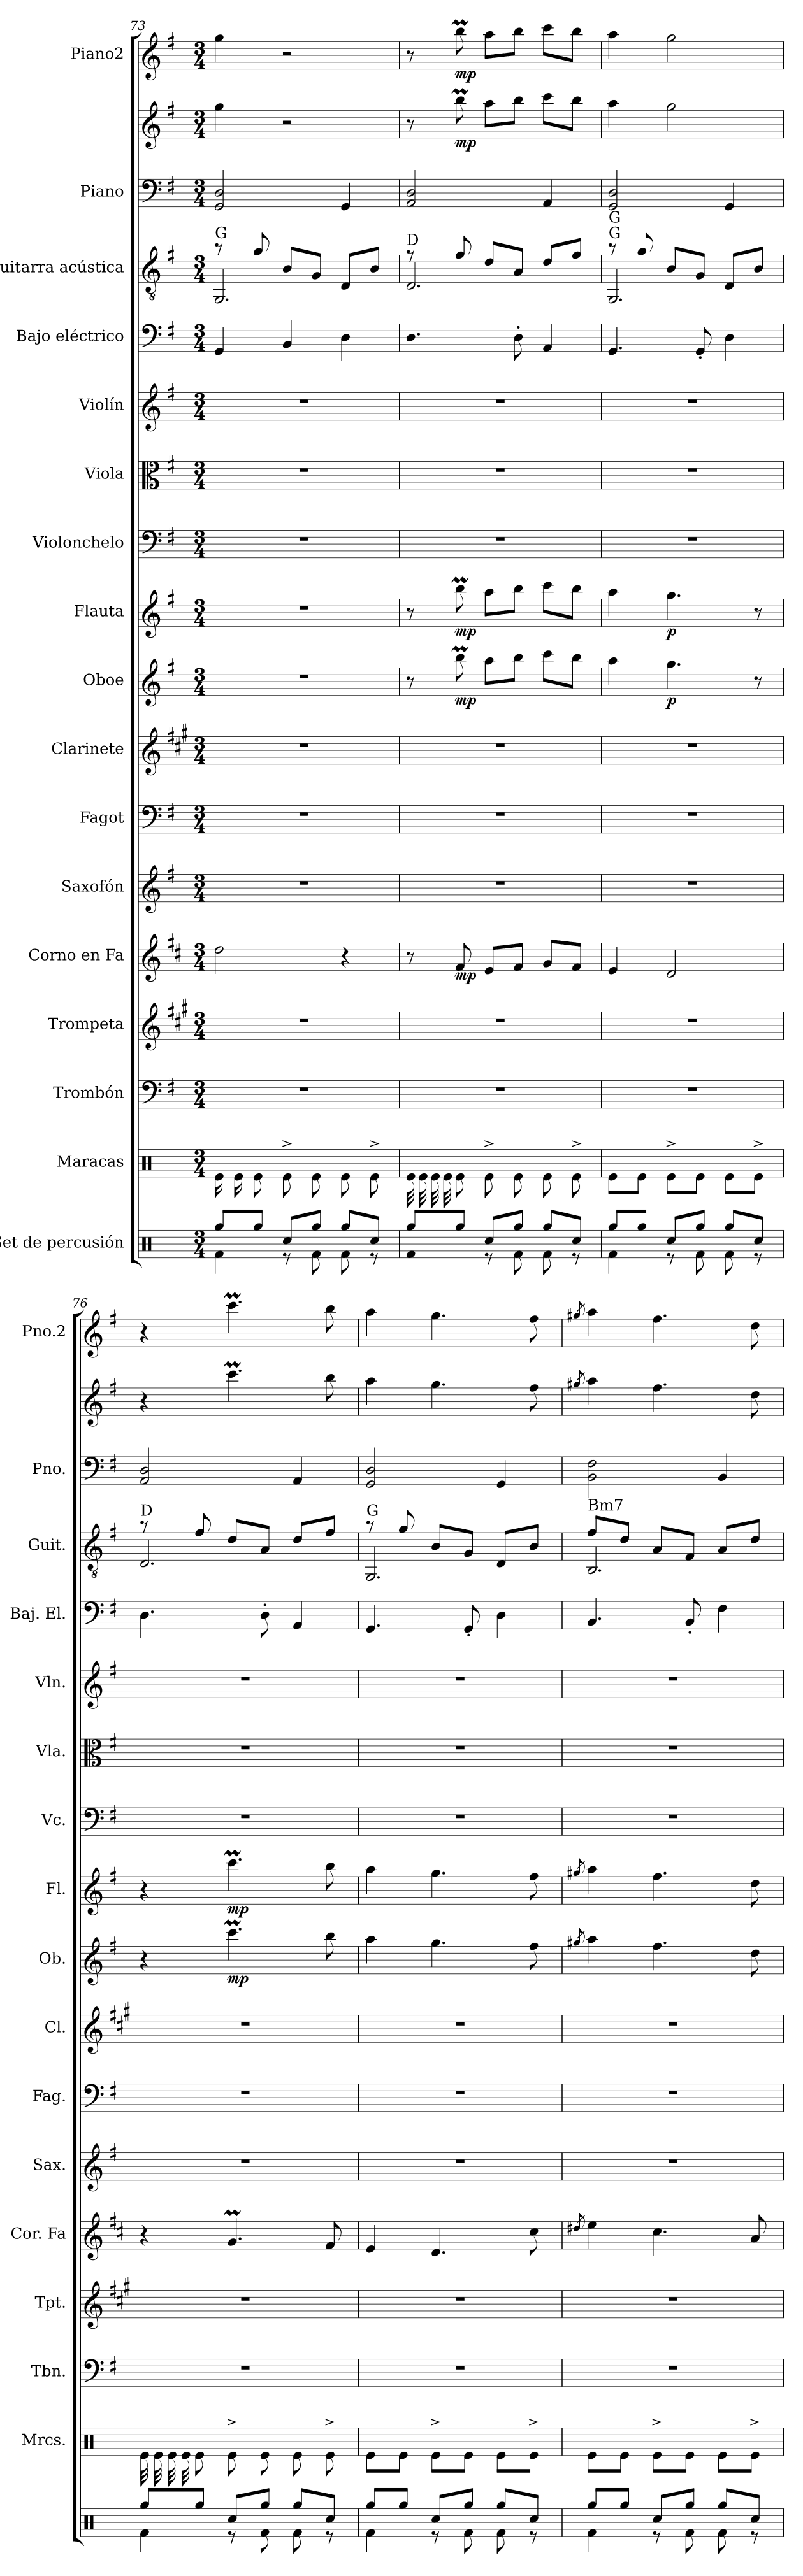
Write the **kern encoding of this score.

**kern	**kern	**kern	**kern	**kern	**dynam	**kern	**kern	**kern	**kern	**dynam	**kern	**dynam	**kern	**kern	**kern	**kern	**kern	**kern	**kern	**dynam	**kern	**dynam
*part17	*part16	*part15	*part14	*part13	*part13	*part12	*part11	*part10	*part9	*part9	*part8	*part8	*part7	*part6	*part5	*part4	*part3	*part2	*part2	*part2	*part1	*part1
*staff18	*staff17	*staff16	*staff15	*staff14	*staff14	*staff13	*staff12	*staff11	*staff10	*staff10	*staff9	*staff9	*staff8	*staff7	*staff6	*staff5	*staff4	*staff3	*staff2	*staff2/3	*staff1	*staff1
*I"Set de percusión	*I"Maracas	*I"Trombón	*I"Trompeta	*I"Corno en Fa	*	*I"Saxofón	*I"Fagot	*I"Clarinete	*I"Oboe	*	*I"Flauta	*	*I"Violonchelo	*I"Viola	*I"Violín	*I"Bajo eléctrico	*I"Guitarra acústica	*I"Piano	*	*	*I"Piano2	*
*	*I'Mrcs.	*I'Tbn.	*I'Tpt.	*I'Cor. Fa	*	*I'Sax.	*I'Fag.	*I'Cl.	*I'Ob.	*	*I'Fl.	*	*I'Vc.	*I'Vla.	*I'Vln.	*I'Baj. El.	*I'Guit.	*I'Pno.	*	*	*I'Pno.2	*
*clefX	*clefX	*clefF4	*clefG2	*clefG2	*	*clefG2	*clefF4	*clefG2	*clefG2	*	*clefG2	*	*clefF4	*clefC3	*clefG2	*clefF4	*clefGv2	*clefF4	*clefG2	*	*clefG2	*
*	*	*	*ITrd1c2	*ITrd4c7	*	*ITrd8c14	*	*ITrd1c2	*	*	*	*	*	*	*	*ITrd7c12	*	*	*	*	*	*
*k[]	*k[]	*k[f#]	*k[f#]	*k[f#]	*	*k[f#]	*k[f#]	*k[f#]	*k[f#]	*	*k[f#]	*	*k[f#]	*k[f#]	*k[f#]	*k[f#]	*k[f#]	*k[f#]	*k[f#]	*	*k[f#]	*
*M3/4	*M3/4	*M3/4	*M3/4	*M3/4	*	*M3/4	*M3/4	*M3/4	*M3/4	*	*M3/4	*	*M3/4	*M3/4	*M3/4	*M3/4	*M3/4	*M3/4	*M3/4	*	*M3/4	*
=73	=73	=73	=73	=73	=73	=73	=73	=73	=73	=73	=73	=73	=73	=73	=73	=73	=73	=73	=73	=73	=73	=73
*^	*	*	*	*	*	*	*	*	*	*	*	*	*	*	*	*	*^	*	*	*	*	*
!	!	!	!	!	!	!	!	!	!	!	!	!	!	!	!	!	!	!LO:TX:a:t=G	!	!	!	!	!	!
*	*	*tremolo	*	*	*	*	*	*	*	*	*	*	*	*	*	*	*	*	*	*	*	*	*	*
8Rgg/L	4Rf\	16Re\LL	2.r	2.r	2g\	.	2.r	2.r	2.r	2.r	.	2.r	.	2.r	2.r	2.r	4GGG/	8r	2.GG/	2GG/ 2D/	4gg\	.	4gg\	.
.	.	16Re\	.	.	.	.	.	.	.	.	.	.	.	.	.	.	.	.	.	.	.	.	.	.
*	*	*Xtremolo	*	*	*	*	*	*	*	*	*	*	*	*	*	*	*	*	*	*	*	*	*	*
8Rgg/J	.	8Re\J	.	.	.	.	.	.	.	.	.	.	.	.	.	.	.	8g/	.	.	.	.	.	.
8Rcc/L	8r	8Re^\L	.	.	.	.	.	.	.	.	.	.	.	.	.	.	4BBB/	8B/L	.	.	2r	.	2r	.
8Rgg/J	8Rf\	8Re\J	.	.	.	.	.	.	.	.	.	.	.	.	.	.	.	8G/J	.	.	.	.	.	.
8Rgg/L	8Rf\	8Re\L	.	.	4r	.	.	.	.	.	.	.	.	.	.	.	4DD\	8D/L	.	4GG/	.	.	.	.
8Rcc/J	8r	8Re^\J	.	.	.	.	.	.	.	.	.	.	.	.	.	.	.	8B/J	.	.	.	.	.	.
=74	=74	=74	=74	=74	=74	=74	=74	=74	=74	=74	=74	=74	=74	=74	=74	=74	=74	=74	=74	=74	=74	=74	=74	=74
!	!	!	!	!	!	!	!	!	!	!	!	!	!	!	!	!	!	!LO:TX:a:t=D	!	!	!	!	!	!
*	*	*tremolo	*	*	*	*	*	*	*	*	*	*	*	*	*	*	*	*	*	*	*	*	*	*
8Rgg/L	4Rf\	32Re\LLL	2.r	2.r	8r	.	2.r	2.r	2.r	8r	.	8r	.	2.r	2.r	2.r	4.DD\	8r	2.D/	2AA/ 2D/	8r	.	8r	.
.	.	32Re\	.	.	.	.	.	.	.	.	.	.	.	.	.	.	.	.	.	.	.	.	.	.
.	.	32Re\	.	.	.	.	.	.	.	.	.	.	.	.	.	.	.	.	.	.	.	.	.	.
.	.	32Re\	.	.	.	.	.	.	.	.	.	.	.	.	.	.	.	.	.	.	.	.	.	.
*	*	*Xtremolo	*	*	*	*	*	*	*	*	*	*	*	*	*	*	*	*	*	*	*	*	*	*
!	!	!	!	!	!	!LO:DY:b	!	!	!	!	!LO:DY:b	!	!LO:DY:b	!	!	!	!	!	!	!	!	!LO:DY:b	!	!LO:DY:b
8Rgg/J	.	8Re\J	.	.	8B/	mp	.	.	.	8bbm\	mp	8bbm\	mp	.	.	.	.	8f#/	.	.	8bbm\	mp	8bbm\	mp
8Rcc/L	8r	8Re^\L	.	.	8A/L	.	.	.	.	8aa\L	.	8aa\L	.	.	.	.	.	8d/L	.	.	8aa\L	.	8aa\L	.
8Rgg/J	8Rf\	8Re\J	.	.	8B/J	.	.	.	.	8bb\J	.	8bb\J	.	.	.	.	8DD'\	8A/J	.	.	8bb\J	.	8bb\J	.
8Rgg/L	8Rf\	8Re\L	.	.	8c/L	.	.	.	.	8ccc\L	.	8ccc\L	.	.	.	.	4AAA/	8d/L	.	4AA/	8ccc\L	.	8ccc\L	.
8Rcc/J	8r	8Re^\J	.	.	8B/J	.	.	.	.	8bb\J	.	8bb\J	.	.	.	.	.	8f#/J	.	.	8bb\J	.	8bb\J	.
=75	=75	=75	=75	=75	=75	=75	=75	=75	=75	=75	=75	=75	=75	=75	=75	=75	=75	=75	=75	=75	=75	=75	=75	=75
!	!	!	!	!	!	!	!	!	!	!	!	!	!	!	!	!	!	!LO:TX:a:t=G	!	!	!	!	!	!
!	!	!	!	!	!	!	!	!	!	!	!	!	!	!	!	!	!	!LO:TX:a:t=G	!	!	!	!	!	!
8Rgg/L	4Rf\	8Re\L	2.r	2.r	4A/	.	2.r	2.r	2.r	4aa\	.	4aa\	.	2.r	2.r	2.r	4.GGG/	8r	2.GG/	2GG/ 2D/	4aa\	.	4aa\	.
8Rgg/J	.	8Re\J	.	.	.	.	.	.	.	.	.	.	.	.	.	.	.	8g/	.	.	.	.	.	.
!	!	!	!	!	!	!	!	!	!	!	!LO:DY:b	!	!LO:DY:b	!	!	!	!	!	!	!	!	!	!	!
8Rcc/L	8r	8Re^\L	.	.	2G/	.	.	.	.	4.gg\	p	4.gg\	p	.	.	.	.	8B/L	.	.	2gg\	.	2gg\	.
8Rgg/J	8Rf\	8Re\J	.	.	.	.	.	.	.	.	.	.	.	.	.	.	8GGG'/	8G/J	.	.	.	.	.	.
8Rgg/L	8Rf\	8Re\L	.	.	.	.	.	.	.	.	.	.	.	.	.	.	4DD\	8D/L	.	4GG/	.	.	.	.
8Rcc/J	8r	8Re^\J	.	.	.	.	.	.	.	8r	.	8r	.	.	.	.	.	8B/J	.	.	.	.	.	.
=76	=76	=76	=76	=76	=76	=76	=76	=76	=76	=76	=76	=76	=76	=76	=76	=76	=76	=76	=76	=76	=76	=76	=76	=76
!	!	!	!	!	!	!	!	!	!	!	!	!	!	!	!	!	!	!LO:TX:a:t=D	!	!	!	!	!	!
*	*	*tremolo	*	*	*	*	*	*	*	*	*	*	*	*	*	*	*	*	*	*	*	*	*	*
8Rgg/L	4Rf\	32Re\LLL	2.r	2.r	4r	.	2.r	2.r	2.r	4r	.	4r	.	2.r	2.r	2.r	4.DD\	8r	2.D/	2AA/ 2D/	4r	.	4r	.
.	.	32Re\	.	.	.	.	.	.	.	.	.	.	.	.	.	.	.	.	.	.	.	.	.	.
.	.	32Re\	.	.	.	.	.	.	.	.	.	.	.	.	.	.	.	.	.	.	.	.	.	.
.	.	32Re\	.	.	.	.	.	.	.	.	.	.	.	.	.	.	.	.	.	.	.	.	.	.
*	*	*Xtremolo	*	*	*	*	*	*	*	*	*	*	*	*	*	*	*	*	*	*	*	*	*	*
8Rgg/J	.	8Re\J	.	.	.	.	.	.	.	.	.	.	.	.	.	.	.	8f#/	.	.	.	.	.	.
!	!	!	!	!	!	!	!	!	!	!	!LO:DY:b	!	!LO:DY:b	!	!	!	!	!	!	!	!	!	!	!
8Rcc/L	8r	8Re^\L	.	.	4.cM/	.	.	.	.	4.cccM\	mp	4.cccM\	mp	.	.	.	.	8d/L	.	.	4.cccM\	.	4.cccM\	.
8Rgg/J	8Rf\	8Re\J	.	.	.	.	.	.	.	.	.	.	.	.	.	.	8DD'\	8A/J	.	.	.	.	.	.
8Rgg/L	8Rf\	8Re\L	.	.	.	.	.	.	.	.	.	.	.	.	.	.	4AAA/	8d/L	.	4AA/	.	.	.	.
8Rcc/J	8r	8Re^\J	.	.	8B/	.	.	.	.	8bb\	.	8bb\	.	.	.	.	.	8f#/J	.	.	8bb\	.	8bb\	.
=77	=77	=77	=77	=77	=77	=77	=77	=77	=77	=77	=77	=77	=77	=77	=77	=77	=77	=77	=77	=77	=77	=77	=77	=77
!	!	!	!	!	!	!	!	!	!	!	!	!	!	!	!	!	!	!LO:TX:a:t=G	!	!	!	!	!	!
8Rgg/L	4Rf\	8Re\L	2.r	2.r	4A/	.	2.r	2.r	2.r	4aa\	.	4aa\	.	2.r	2.r	2.r	4.GGG/	8r	2.GG/	2GG/ 2D/	4aa\	.	4aa\	.
8Rgg/J	.	8Re\J	.	.	.	.	.	.	.	.	.	.	.	.	.	.	.	8g/	.	.	.	.	.	.
8Rcc/L	8r	8Re^\L	.	.	4.G/	.	.	.	.	4.gg\	.	4.gg\	.	.	.	.	.	8B/L	.	.	4.gg\	.	4.gg\	.
8Rgg/J	8Rf\	8Re\J	.	.	.	.	.	.	.	.	.	.	.	.	.	.	8GGG'/	8G/J	.	.	.	.	.	.
8Rgg/L	8Rf\	8Re\L	.	.	.	.	.	.	.	.	.	.	.	.	.	.	4DD\	8D/L	.	4GG/	.	.	.	.
8Rcc/J	8r	8Re^\J	.	.	8f#\	.	.	.	.	8ff#\	.	8ff#\	.	.	.	.	.	8B/J	.	.	8ff#\	.	8ff#\	.
=78	=78	=78	=78	=78	=78	=78	=78	=78	=78	=78	=78	=78	=78	=78	=78	=78	=78	=78	=78	=78	=78	=78	=78	=78
.	.	.	.	.	8qg#X/	.	.	.	.	8qgg#X/	.	8qgg#X/	.	.	.	.	.	.	.	.	8qgg#X/	.	8qgg#X/	.
!	!	!	!	!	!	!	!	!	!	!	!	!	!	!	!	!	!	!LO:TX:a:t=Bm7	!	!	!	!	!	!
8Rgg/L	4Rf\	8Re\L	2.r	2.r	4a\	.	2.r	2.r	2.r	4aa\	.	4aa\	.	2.r	2.r	2.r	4.BBB/	8f#/L	2.BB/	2BB\ 2F#\	4aa\	.	4aa\	.
8Rgg/J	.	8Re\J	.	.	.	.	.	.	.	.	.	.	.	.	.	.	.	8d/J	.	.	.	.	.	.
8Rcc/L	8r	8Re^\L	.	.	4.f#\	.	.	.	.	4.ff#\	.	4.ff#\	.	.	.	.	.	8A/L	.	.	4.ff#\	.	4.ff#\	.
8Rgg/J	8Rf\	8Re\J	.	.	.	.	.	.	.	.	.	.	.	.	.	.	8BBB'/	8F#/J	.	.	.	.	.	.
8Rgg/L	8Rf\	8Re\L	.	.	.	.	.	.	.	.	.	.	.	.	.	.	4FF#\	8A/L	.	4BB/	.	.	.	.
8Rcc/J	8r	8Re^\J	.	.	8d/	.	.	.	.	8dd\	.	8dd\	.	.	.	.	.	8d/J	.	.	8dd\	.	8dd\	.
*v	*v	*	*	*	*	*	*	*	*	*	*	*	*	*	*	*	*	*v	*v	*	*	*	*	*
=	=	=	=	=	=	=	=	=	=	=	=	=	=	=	=	=	=	=	=	=	=	=
*-	*-	*-	*-	*-	*-	*-	*-	*-	*-	*-	*-	*-	*-	*-	*-	*-	*-	*-	*-	*-	*-	*-
